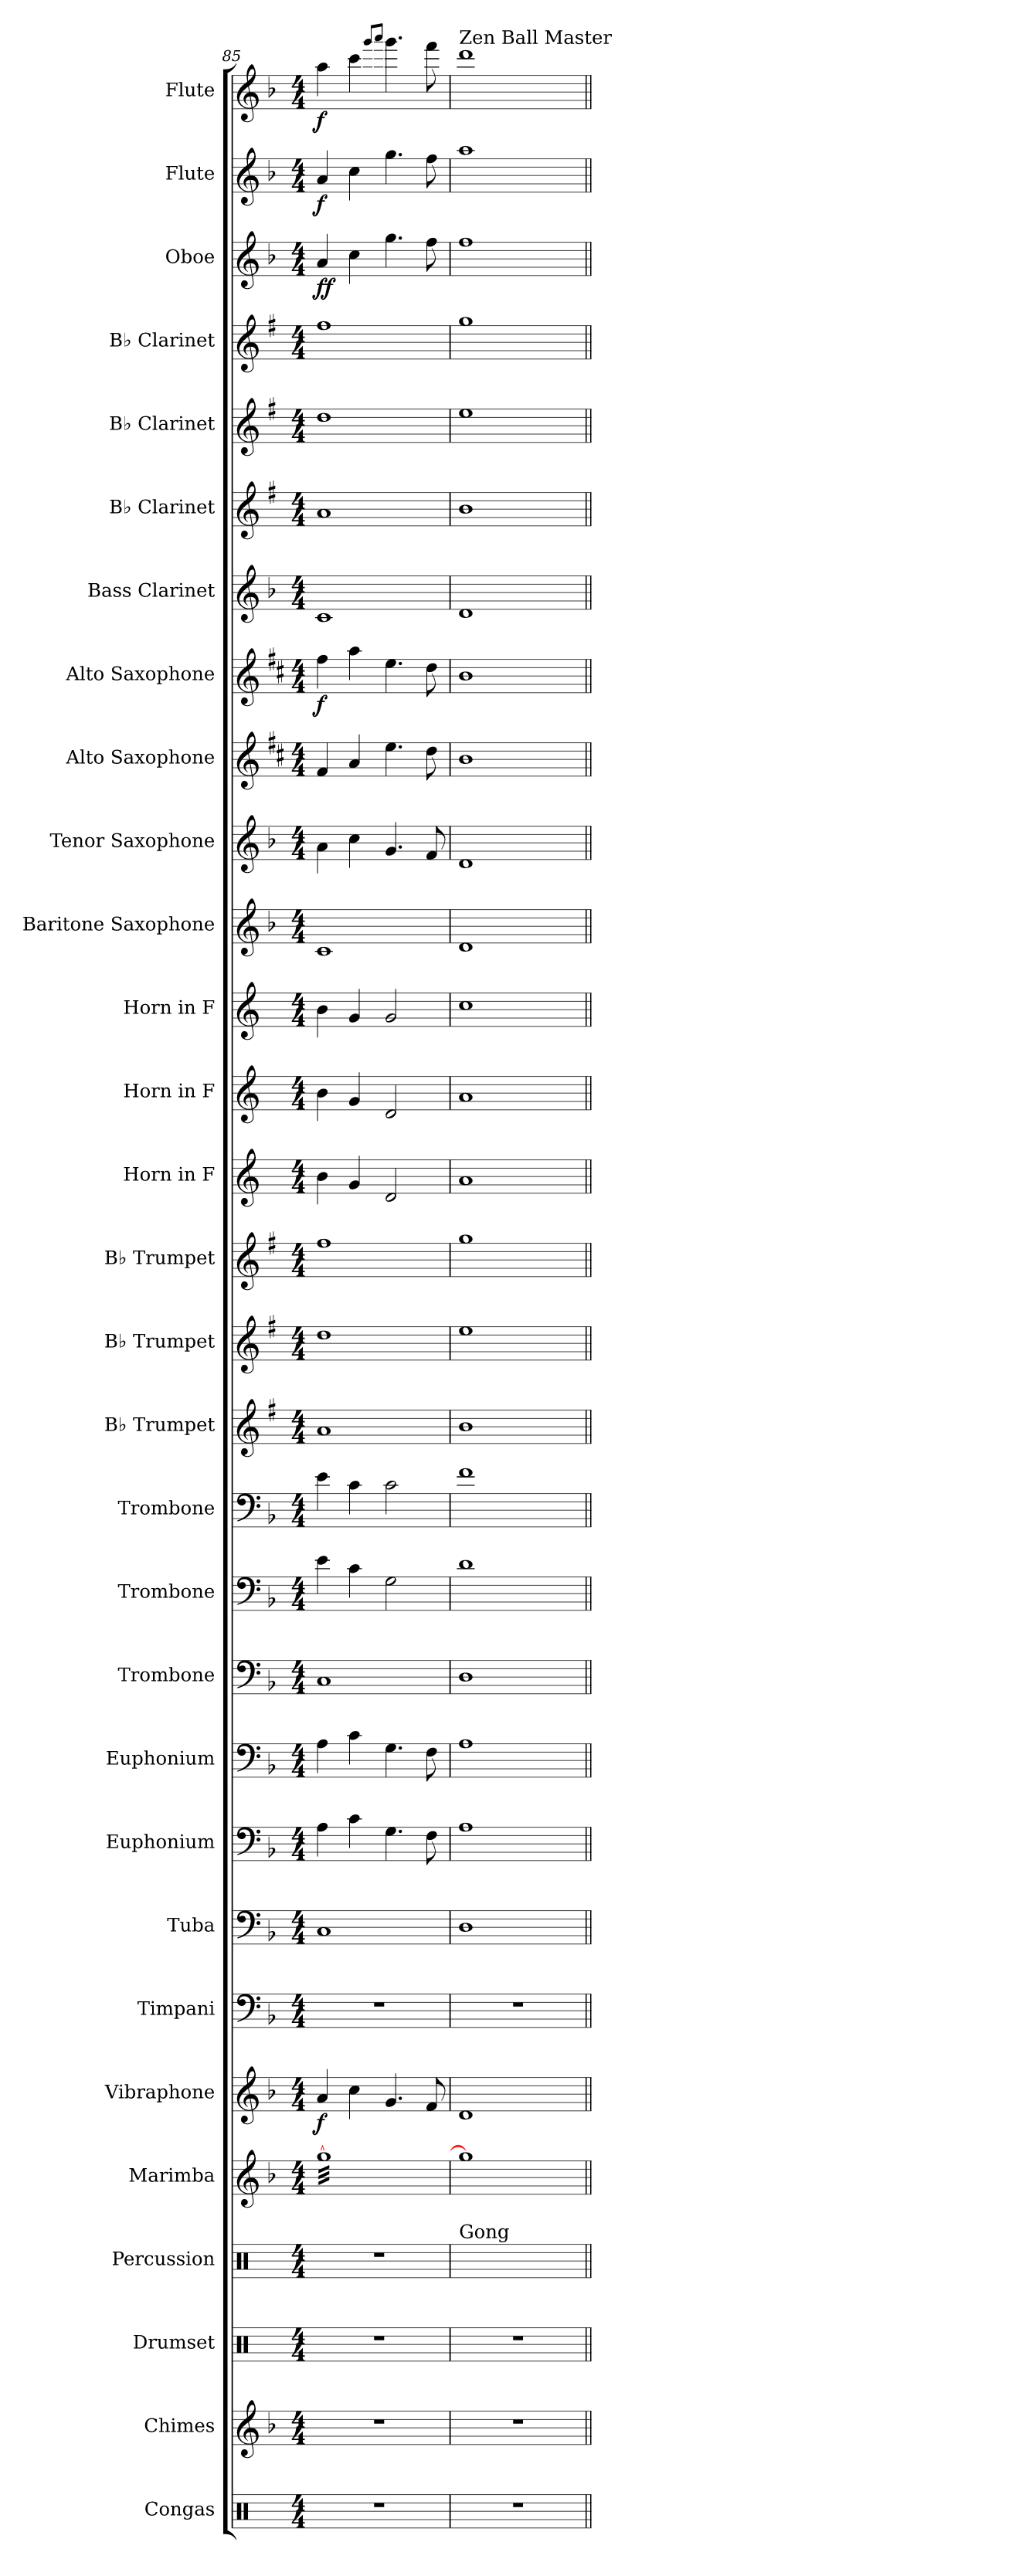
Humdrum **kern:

**kern	**kern	**kern	**kern	**kern	**kern	**dynam	**kern	**kern	**kern	**kern	**kern	**kern	**kern	**kern	**kern	**kern	**kern	**kern	**kern	**kern	**kern	**kern	**kern	**dynam	**kern	**kern	**kern	**kern	**kern	**dynam	**kern	**dynam	**kern	**dynam
*part30	*part29	*part28	*part27	*part26	*part25	*part25	*part24	*part23	*part22	*part21	*part20	*part19	*part18	*part17	*part16	*part15	*part14	*part13	*part12	*part11	*part10	*part9	*part8	*part8	*part7	*part6	*part5	*part4	*part3	*part3	*part2	*part2	*part1	*part1
*staff30	*staff29	*staff28	*staff27	*staff26	*staff25	*staff25	*staff24	*staff23	*staff22	*staff21	*staff20	*staff19	*staff18	*staff17	*staff16	*staff15	*staff14	*staff13	*staff12	*staff11	*staff10	*staff9	*staff8	*staff8	*staff7	*staff6	*staff5	*staff4	*staff3	*staff3	*staff2	*staff2	*staff1	*staff1
*I"Congas	*I"Chimes	*I"Drumset	*I"Percussion	*I"Marimba	*I"Vibraphone	*	*I"Timpani	*I"Tuba	*I"Euphonium	*I"Euphonium	*I"Trombone	*I"Trombone	*I"Trombone	*I"B♭ Trumpet	*I"B♭ Trumpet	*I"B♭ Trumpet	*I"Horn in F	*I"Horn in F	*I"Horn in F	*I"Baritone Saxophone	*I"Tenor Saxophone	*I"Alto Saxophone	*I"Alto Saxophone	*	*I"Bass Clarinet	*I"B♭ Clarinet	*I"B♭ Clarinet	*I"B♭ Clarinet	*I"Oboe	*	*I"Flute	*	*I"Flute	*
*I'Con.	*I'Cme.	*I'D. Set	*I'Perc.	*I'Mrm.	*I'Vib.	*	*I'Timp.	*I'Tba.	*I'Euph.	*I'Euph.	*I'Tbn.	*I'Tbn.	*I'Tbn.	*I'B♭ Tpt.	*I'B♭ Tpt.	*I'B♭ Tpt.	*	*	*	*I'Bar. Sax.	*I'T. Sax.	*I'A. Sax.	*I'A. Sax.	*	*I'B. Cl.	*I'B♭ Cl.	*I'B♭ Cl.	*I'B♭ Cl.	*I'Ob.	*	*I'Fl.	*	*I'Fl.	*
*clefX	*clefG2	*clefX	*clefX	*clefG2	*clefG2	*	*clefF4	*clefF4	*clefF4	*clefF4	*clefF4	*clefF4	*clefF4	*clefG2	*clefG2	*clefG2	*clefG2	*clefG2	*clefG2	*clefG2	*clefG2	*clefG2	*clefG2	*	*clefG2	*clefG2	*clefG2	*clefG2	*clefG2	*	*clefG2	*	*clefG2	*
*	*	*	*	*	*	*	*	*	*	*	*	*	*	*ITrd1c2	*ITrd1c2	*ITrd1c2	*ITrd4c7	*ITrd4c7	*ITrd4c7	*ITrd12c21	*ITrd8c14	*ITrd5c9	*ITrd5c9	*	*ITrd8c14	*ITrd1c2	*ITrd1c2	*ITrd1c2	*	*	*	*	*	*
*k[]	*k[b-]	*k[]	*k[]	*k[b-]	*k[b-]	*	*k[b-]	*k[b-]	*k[b-]	*k[b-]	*k[b-]	*k[b-]	*k[b-]	*k[b-]	*k[b-]	*k[b-]	*k[b-]	*k[b-]	*k[b-]	*k[b-]	*k[b-]	*k[b-]	*k[b-]	*	*k[b-]	*k[b-]	*k[b-]	*k[b-]	*k[b-]	*	*k[b-]	*	*k[b-]	*
*M4/4	*M4/4	*M4/4	*M4/4	*M4/4	*M4/4	*	*M4/4	*M4/4	*M4/4	*M4/4	*M4/4	*M4/4	*M4/4	*M4/4	*M4/4	*M4/4	*M4/4	*M4/4	*M4/4	*M4/4	*M4/4	*M4/4	*M4/4	*	*M4/4	*M4/4	*M4/4	*M4/4	*M4/4	*	*M4/4	*	*M4/4	*
=85	=85	=85	=85	=85	=85	=85	=85	=85	=85	=85	=85	=85	=85	=85	=85	=85	=85	=85	=85	=85	=85	=85	=85	=85	=85	=85	=85	=85	=85	=85	=85	=85	=85	=85
!	!	!	!	!LO:TX:a:t=Suspended Cymbal	!	!	!	!	!	!	!	!	!	!	!	!	!	!	!	!	!	!	!	!	!	!	!	!	!	!	!	!	!	!
!	!	!	!	!	!	!LO:DY:b	!	!	!	!	!	!	!	!	!	!	!	!	!	!	!	!	!	!LO:DY:b	!	!	!	!	!	!LO:DY:b	!	!	!	!
!	!	!	!	!	!	!	!	!	!	!	!	!	!	!	!	!	!	!	!	!	!	!	!	!	!	!	!	!	!	!LO:DY:n=1:b	!	!LO:DY:b	!	!LO:DY:b
*	*	*	*	*tremolo	*	*	*	*	*	*	*	*	*	*	*	*	*	*	*	*	*	*	*	*	*	*	*	*	*	*	*	*	*	*
1r	1r	1r	1r	[32ggLLL	4a/	f	1r	1C	4A\	4A\	1C	4e\	4e\	1g	1cc	1ee	4e\	4e\	4e\	1C	4A\	4A/	4a\	f	1C	1g	1cc	1ee	4a/	f f	4a/	f	4aa\	f
.	.	.	.	32gg	.	.	.	.	.	.	.	.	.	.	.	.	.	.	.	.	.	.	.	.	.	.	.	.	.	.	.	.	.	.
.	.	.	.	32gg	.	.	.	.	.	.	.	.	.	.	.	.	.	.	.	.	.	.	.	.	.	.	.	.	.	.	.	.	.	.
.	.	.	.	32gg	.	.	.	.	.	.	.	.	.	.	.	.	.	.	.	.	.	.	.	.	.	.	.	.	.	.	.	.	.	.
.	.	.	.	32gg	.	.	.	.	.	.	.	.	.	.	.	.	.	.	.	.	.	.	.	.	.	.	.	.	.	.	.	.	.	.
.	.	.	.	32gg	.	.	.	.	.	.	.	.	.	.	.	.	.	.	.	.	.	.	.	.	.	.	.	.	.	.	.	.	.	.
.	.	.	.	32gg	.	.	.	.	.	.	.	.	.	.	.	.	.	.	.	.	.	.	.	.	.	.	.	.	.	.	.	.	.	.
.	.	.	.	32gg	.	.	.	.	.	.	.	.	.	.	.	.	.	.	.	.	.	.	.	.	.	.	.	.	.	.	.	.	.	.
.	.	.	.	32gg	4cc\	.	.	.	4c\	4c\	.	4c\	4c\	.	.	.	4c/	4c/	4c/	.	4c\	4c/	4cc\	.	.	.	.	.	4cc\	.	4cc\	.	4ccc\	.
.	.	.	.	32gg	.	.	.	.	.	.	.	.	.	.	.	.	.	.	.	.	.	.	.	.	.	.	.	.	.	.	.	.	.	.
.	.	.	.	32gg	.	.	.	.	.	.	.	.	.	.	.	.	.	.	.	.	.	.	.	.	.	.	.	.	.	.	.	.	.	.
.	.	.	.	32gg	.	.	.	.	.	.	.	.	.	.	.	.	.	.	.	.	.	.	.	.	.	.	.	.	.	.	.	.	.	.
.	.	.	.	32gg	.	.	.	.	.	.	.	.	.	.	.	.	.	.	.	.	.	.	.	.	.	.	.	.	.	.	.	.	.	.
.	.	.	.	32gg	.	.	.	.	.	.	.	.	.	.	.	.	.	.	.	.	.	.	.	.	.	.	.	.	.	.	.	.	.	.
.	.	.	.	32gg	.	.	.	.	.	.	.	.	.	.	.	.	.	.	.	.	.	.	.	.	.	.	.	.	.	.	.	.	.	.
.	.	.	.	32gg	.	.	.	.	.	.	.	.	.	.	.	.	.	.	.	.	.	.	.	.	.	.	.	.	.	.	.	.	.	.
.	.	.	.	.	.	.	.	.	.	.	.	.	.	.	.	.	.	.	.	.	.	.	.	.	.	.	.	.	.	.	.	.	8qggg/L	.
.	.	.	.	.	.	.	.	.	.	.	.	.	.	.	.	.	.	.	.	.	.	.	.	.	.	.	.	.	.	.	.	.	8qaaa/J	.
.	.	.	.	32gg	4.g/	.	.	.	4.G\	4.G\	.	2G\	2c\	.	.	.	2G/	2G/	2c/	.	4.G/	4.g\	4.g\	.	.	.	.	.	4.gg\	.	4.gg\	.	4.ggg\	.
.	.	.	.	32gg	.	.	.	.	.	.	.	.	.	.	.	.	.	.	.	.	.	.	.	.	.	.	.	.	.	.	.	.	.	.
.	.	.	.	32gg	.	.	.	.	.	.	.	.	.	.	.	.	.	.	.	.	.	.	.	.	.	.	.	.	.	.	.	.	.	.
.	.	.	.	32gg	.	.	.	.	.	.	.	.	.	.	.	.	.	.	.	.	.	.	.	.	.	.	.	.	.	.	.	.	.	.
.	.	.	.	32gg	.	.	.	.	.	.	.	.	.	.	.	.	.	.	.	.	.	.	.	.	.	.	.	.	.	.	.	.	.	.
.	.	.	.	32gg	.	.	.	.	.	.	.	.	.	.	.	.	.	.	.	.	.	.	.	.	.	.	.	.	.	.	.	.	.	.
.	.	.	.	32gg	.	.	.	.	.	.	.	.	.	.	.	.	.	.	.	.	.	.	.	.	.	.	.	.	.	.	.	.	.	.
.	.	.	.	32gg	.	.	.	.	.	.	.	.	.	.	.	.	.	.	.	.	.	.	.	.	.	.	.	.	.	.	.	.	.	.
.	.	.	.	32gg	.	.	.	.	.	.	.	.	.	.	.	.	.	.	.	.	.	.	.	.	.	.	.	.	.	.	.	.	.	.
.	.	.	.	32gg	.	.	.	.	.	.	.	.	.	.	.	.	.	.	.	.	.	.	.	.	.	.	.	.	.	.	.	.	.	.
.	.	.	.	32gg	.	.	.	.	.	.	.	.	.	.	.	.	.	.	.	.	.	.	.	.	.	.	.	.	.	.	.	.	.	.
.	.	.	.	32gg	.	.	.	.	.	.	.	.	.	.	.	.	.	.	.	.	.	.	.	.	.	.	.	.	.	.	.	.	.	.
.	.	.	.	32gg	8f/	.	.	.	8F\	8F\	.	.	.	.	.	.	.	.	.	.	8F/	8f\	8f\	.	.	.	.	.	8ff\	.	8ff\	.	8fff\	.
.	.	.	.	32gg	.	.	.	.	.	.	.	.	.	.	.	.	.	.	.	.	.	.	.	.	.	.	.	.	.	.	.	.	.	.
.	.	.	.	32gg	.	.	.	.	.	.	.	.	.	.	.	.	.	.	.	.	.	.	.	.	.	.	.	.	.	.	.	.	.	.
.	.	.	.	32ggJJJ	.	.	.	.	.	.	.	.	.	.	.	.	.	.	.	.	.	.	.	.	.	.	.	.	.	.	.	.	.	.
*	*	*	*	*Xtremolo	*	*	*	*	*	*	*	*	*	*	*	*	*	*	*	*	*	*	*	*	*	*	*	*	*	*	*	*	*	*
=86	=86	=86	=86	=86	=86	=86	=86	=86	=86	=86	=86	=86	=86	=86	=86	=86	=86	=86	=86	=86	=86	=86	=86	=86	=86	=86	=86	=86	=86	=86	=86	=86	=86	=86
!	!	!	!	!	!	!	!	!	!	!	!	!	!	!	!	!	!	!	!	!	!	!	!	!	!	!	!	!	!	!	!	!	!LO:TX:a:t=Zen Ball Master	!
!	!	!	!LO:TX:a:t=Gong	!	!	!	!	!	!	!	!	!	!	!	!	!	!	!	!	!	!	!	!	!	!	!	!	!	!	!	!	!	!	!
1r	1r	1r	1R	1gg]	1d	.	1r	1D	1A	1A	1D	1d	1f	1a	1dd	1ff	1d	1d	1f	1D	1D	1d	1d	.	1D	1a	1dd	1ff	1ff	.	1aa	.	1ddd	.
=||	=||	=||	=||	=||	=||	=||	=||	=||	=||	=||	=||	=||	=||	=||	=||	=||	=||	=||	=||	=||	=||	=||	=||	=||	=||	=||	=||	=||	=||	=||	=||	=||	=||	=||
*-	*-	*-	*-	*-	*-	*-	*-	*-	*-	*-	*-	*-	*-	*-	*-	*-	*-	*-	*-	*-	*-	*-	*-	*-	*-	*-	*-	*-	*-	*-	*-	*-	*-	*-
